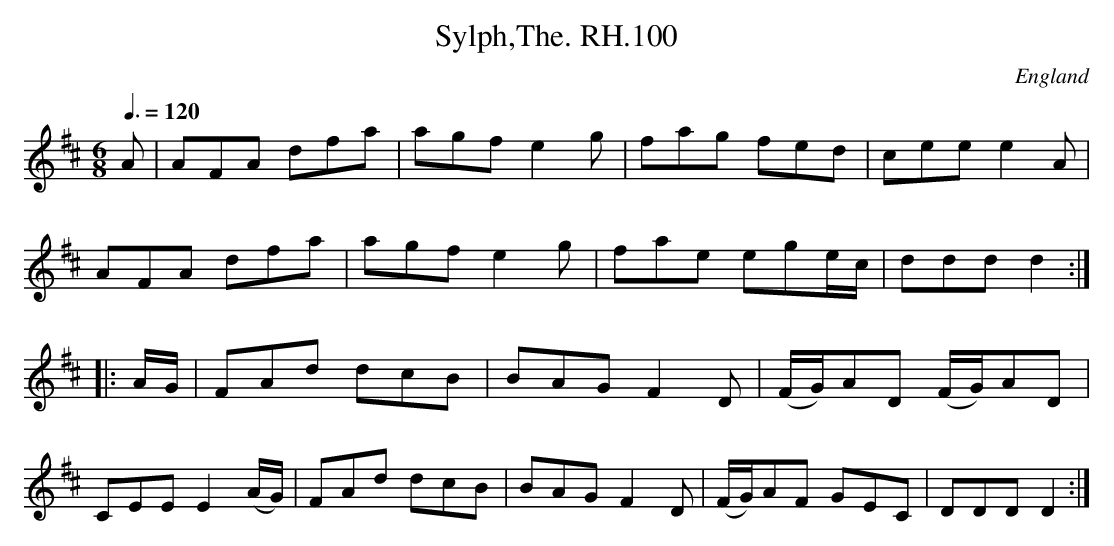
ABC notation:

X:1
T:Sylph,The. RH.100
L:1/8
M:6/8
O:England
Q:3/8=120
K:D
A|AFA dfa|agf e2g|fag fed|cee e2A|!
AFA dfa|agf e2g|fae ege/c/|ddd d2:|!
|:A/G/|FAd dcB|BAG F2D|(F/G/)AD (F/G/)AD|!
CEE E2(A/G/)|FAd dcB|BAG F2D|(F/G/)AF GEC|DDD D2:|
